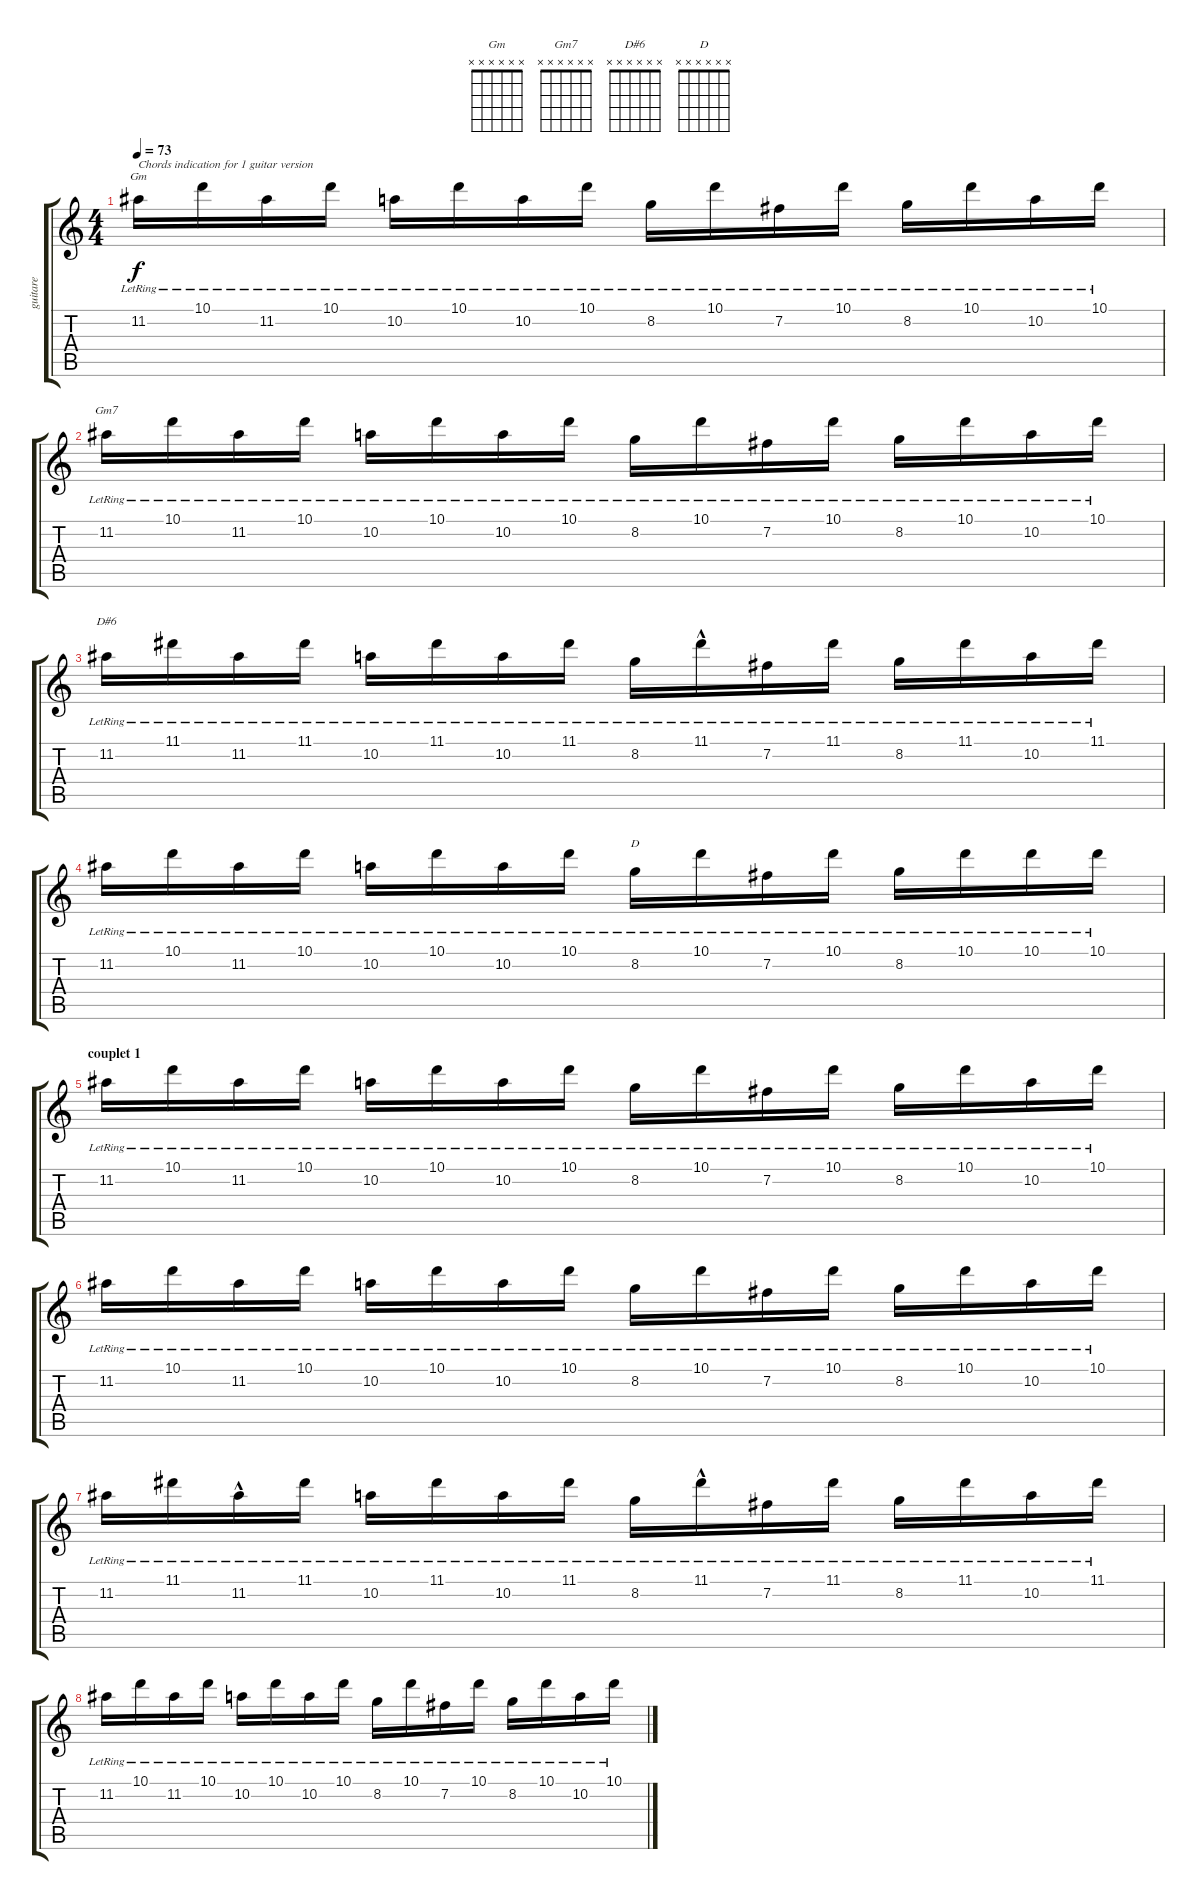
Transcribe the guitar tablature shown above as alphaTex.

\track ("guitare" "guitare") {instrument acousticguitarnylon}
\staff {score tabs}
\tuning (E4 B3 G3 D3 A2 E2) {hide}
\chord ("Gm" x x x x x x)
\chord ("Gm7" x x x x x x)
\chord ("D#6" x x x x x x)
\chord ("D" x x x x x x)
\ts (4 4)
\tempo 73
\clef g2
\ks c
11.2{lr}.16{ch "Gm" txt "Chords indication for 1 guitar version" dy f instrument acousticguitarnylon} 10.1{lr}.16 11.2{lr}.16 10.1{lr}.16 10.2{lr}.16 10.1{lr}.16 10.2{lr}.16 10.1{lr}.16 8.2{lr}.16 10.1{lr}.16 7.2{lr}.16 10.1{lr}.16 8.2{lr}.16 10.1{lr}.16 10.2{lr}.16 10.1{lr}.16 |
11.2{lr}.16{ch "Gm7"} 10.1{lr}.16 11.2{lr}.16 10.1{lr}.16 10.2{lr}.16 10.1{lr}.16 10.2{lr}.16 10.1{lr}.16 8.2{lr}.16 10.1{lr}.16 7.2{lr}.16 10.1{lr}.16 8.2{lr}.16 10.1{lr}.16 10.2{lr}.16 10.1{lr}.16 |
11.2{lr}.16{ch "D#6"} 11.1{lr}.16 11.2{lr}.16 11.1{lr}.16 10.2{lr}.16 11.1{lr}.16 10.2{lr}.16 11.1{lr}.16 8.2{lr}.16 11.1{hac lr}.16 7.2{lr}.16 11.1{lr}.16 8.2{lr}.16 11.1{lr}.16 10.2{lr}.16 11.1{lr}.16 |
11.2{lr}.16 10.1{lr}.16 11.2{lr}.16 10.1{lr}.16 10.2{lr}.16 10.1{lr}.16 10.2{lr}.16 10.1{lr}.16 8.2{lr}.16{ch "D"} 10.1{lr}.16 7.2{lr}.16 10.1{lr}.16 8.2{lr}.16 10.1{lr}.16 10.1{lr}.16 10.1{lr}.16 |
\section ("" "couplet 1")
11.2{lr}.16 10.1{lr}.16 11.2{lr}.16 10.1{lr}.16 10.2{lr}.16 10.1{lr}.16 10.2{lr}.16 10.1{lr}.16 8.2{lr}.16 10.1{lr}.16 7.2{lr}.16 10.1{lr}.16 8.2{lr}.16 10.1{lr}.16 10.2{lr}.16 10.1{lr}.16 |
11.2{lr}.16 10.1{lr}.16 11.2{lr}.16 10.1{lr}.16 10.2{lr}.16 10.1{lr}.16 10.2{lr}.16 10.1{lr}.16 8.2{lr}.16 10.1{lr}.16 7.2{lr}.16 10.1{lr}.16 8.2{lr}.16 10.1{lr}.16 10.2{lr}.16 10.1{lr}.16 |
11.2{lr}.16 11.1{lr}.16 11.2{hac lr}.16 11.1{lr}.16 10.2{lr}.16 11.1{lr}.16 10.2{lr}.16 11.1{lr}.16 8.2{lr}.16 11.1{hac lr}.16 7.2{lr}.16 11.1{lr}.16 8.2{lr}.16 11.1{lr}.16 10.2{lr}.16 11.1{lr}.16 |
11.2{lr}.16 10.1{lr}.16 11.2{lr}.16 10.1{lr}.16 10.2{lr}.16 10.1{lr}.16 10.2{lr}.16 10.1{lr}.16 8.2{lr}.16 10.1{lr}.16 7.2{lr}.16 10.1{lr}.16 8.2{lr}.16 10.1{lr}.16 10.2{lr}.16 10.1{lr}.16
